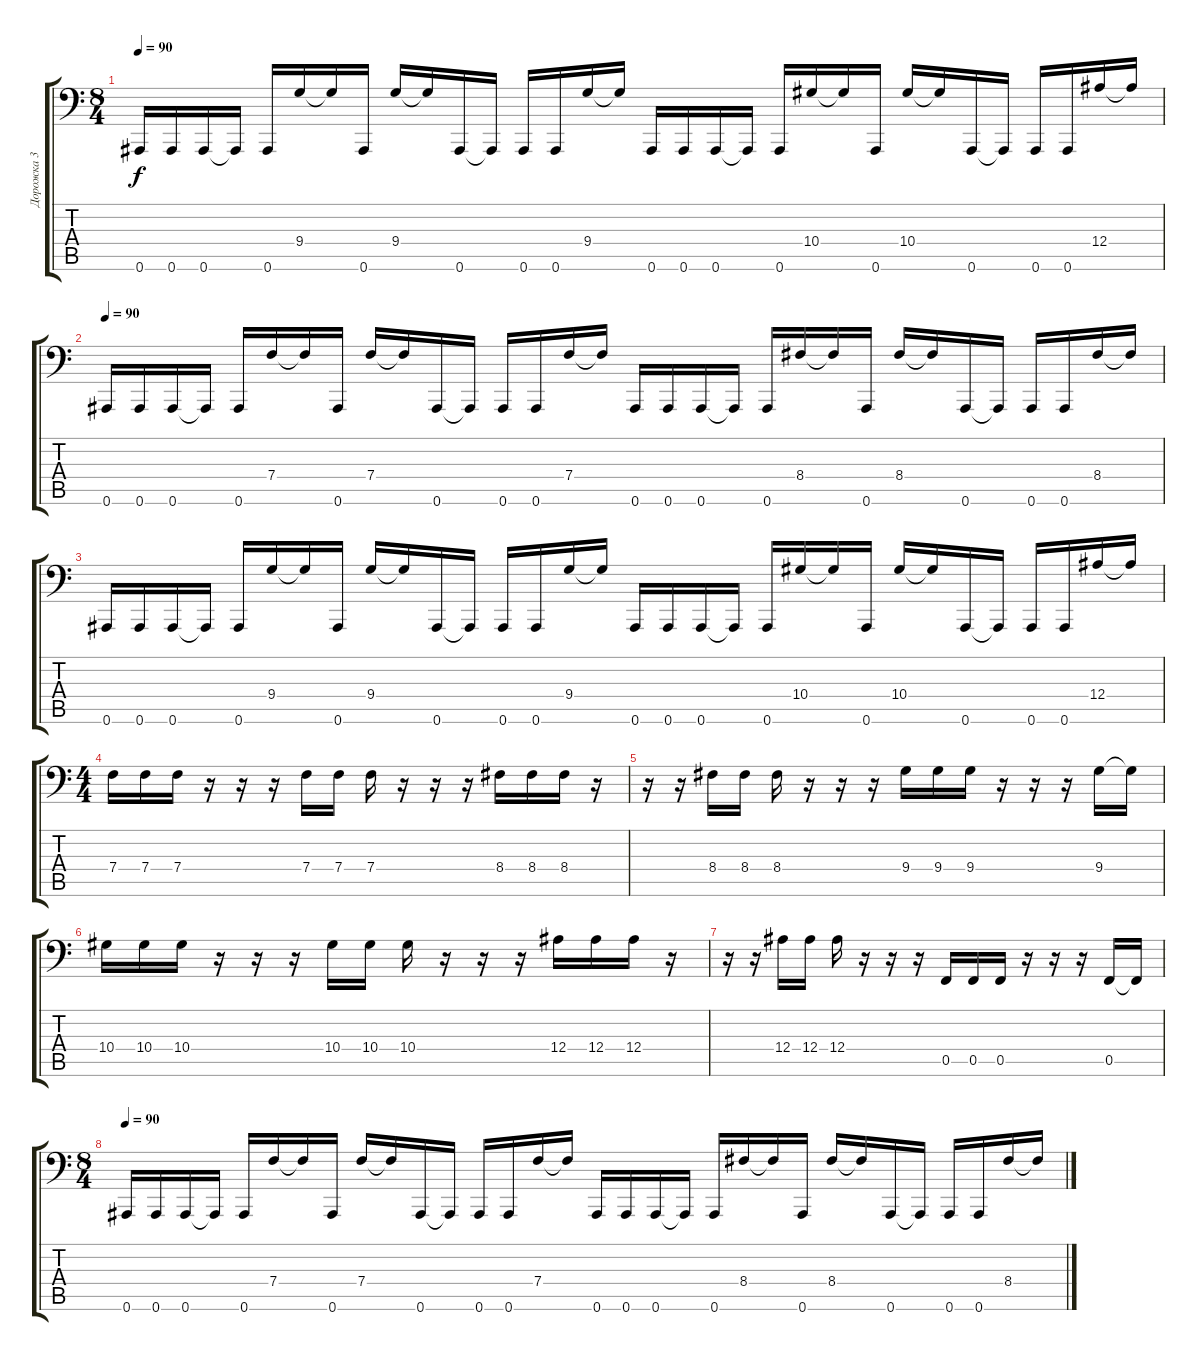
\track ("Дорожка 3" "Дорожка 3") {instrument electricbassfinger}
\staff {score tabs}
\tuning (Db3 G2 Eb2 Bb1 F1 Bb0) {hide}
\ts (8 4)
\tempo 90
\clef f4
\ks c
0.6.16{dy f} 0.6.16 0.6.16 0.6{t}.16 0.6.16 9.4.16 9.4{t}.16 0.6.16 9.4.16 9.4{t}.16 0.6.16 0.6{t}.16 0.6.16 0.6.16 9.4.16 9.4{t}.16 0.6.16 0.6.16 0.6.16 0.6{t}.16 0.6.16 10.4.16 10.4{t}.16 0.6.16 10.4.16 10.4{t}.16 0.6.16 0.6{t}.16 0.6.16 0.6.16 12.4.16 12.4{t}.16 |
\tempo 90
0.6.16 0.6.16 0.6.16 0.6{t}.16 0.6.16 7.4.16 7.4{t}.16 0.6.16 7.4.16 7.4{t}.16 0.6.16 0.6{t}.16 0.6.16 0.6.16 7.4.16 7.4{t}.16 0.6.16 0.6.16 0.6.16 0.6{t}.16 0.6.16 8.4.16 8.4{t}.16 0.6.16 8.4.16 8.4{t}.16 0.6.16 0.6{t}.16 0.6.16 0.6.16 8.4.16 8.4{t}.16 |
0.6.16 0.6.16 0.6.16 0.6{t}.16 0.6.16 9.4.16 9.4{t}.16 0.6.16 9.4.16 9.4{t}.16 0.6.16 0.6{t}.16 0.6.16 0.6.16 9.4.16 9.4{t}.16 0.6.16 0.6.16 0.6.16 0.6{t}.16 0.6.16 10.4.16 10.4{t}.16 0.6.16 10.4.16 10.4{t}.16 0.6.16 0.6{t}.16 0.6.16 0.6.16 12.4.16 12.4{t}.16 |
\ts (4 4)
7.4.16 7.4.16 7.4.16 r.16 r.16 r.16 7.4.16 7.4.16 7.4.16 r.16 r.16 r.16 8.4.16 8.4.16 8.4.16 r.16 |
r.16 r.16 8.4.16 8.4.16 8.4.16 r.16 r.16 r.16 9.4.16 9.4.16 9.4.16 r.16 r.16 r.16 9.4.16 9.4{t}.16 |
10.4.16 10.4.16 10.4.16 r.16 r.16 r.16 10.4.16 10.4.16 10.4.16 r.16 r.16 r.16 12.4.16 12.4.16 12.4.16 r.16 |
r.16 r.16 12.4.16 12.4.16 12.4.16 r.16 r.16 r.16 0.5.16 0.5.16 0.5.16 r.16 r.16 r.16 0.5.16 0.5{t}.16 |
\ts (8 4)
\tempo 90
0.6.16 0.6.16 0.6.16 0.6{t}.16 0.6.16 7.4.16 7.4{t}.16 0.6.16 7.4.16 7.4{t}.16 0.6.16 0.6{t}.16 0.6.16 0.6.16 7.4.16 7.4{t}.16 0.6.16 0.6.16 0.6.16 0.6{t}.16 0.6.16 8.4.16 8.4{t}.16 0.6.16 8.4.16 8.4{t}.16 0.6.16 0.6{t}.16 0.6.16 0.6.16 8.4.16 8.4{t}.16
